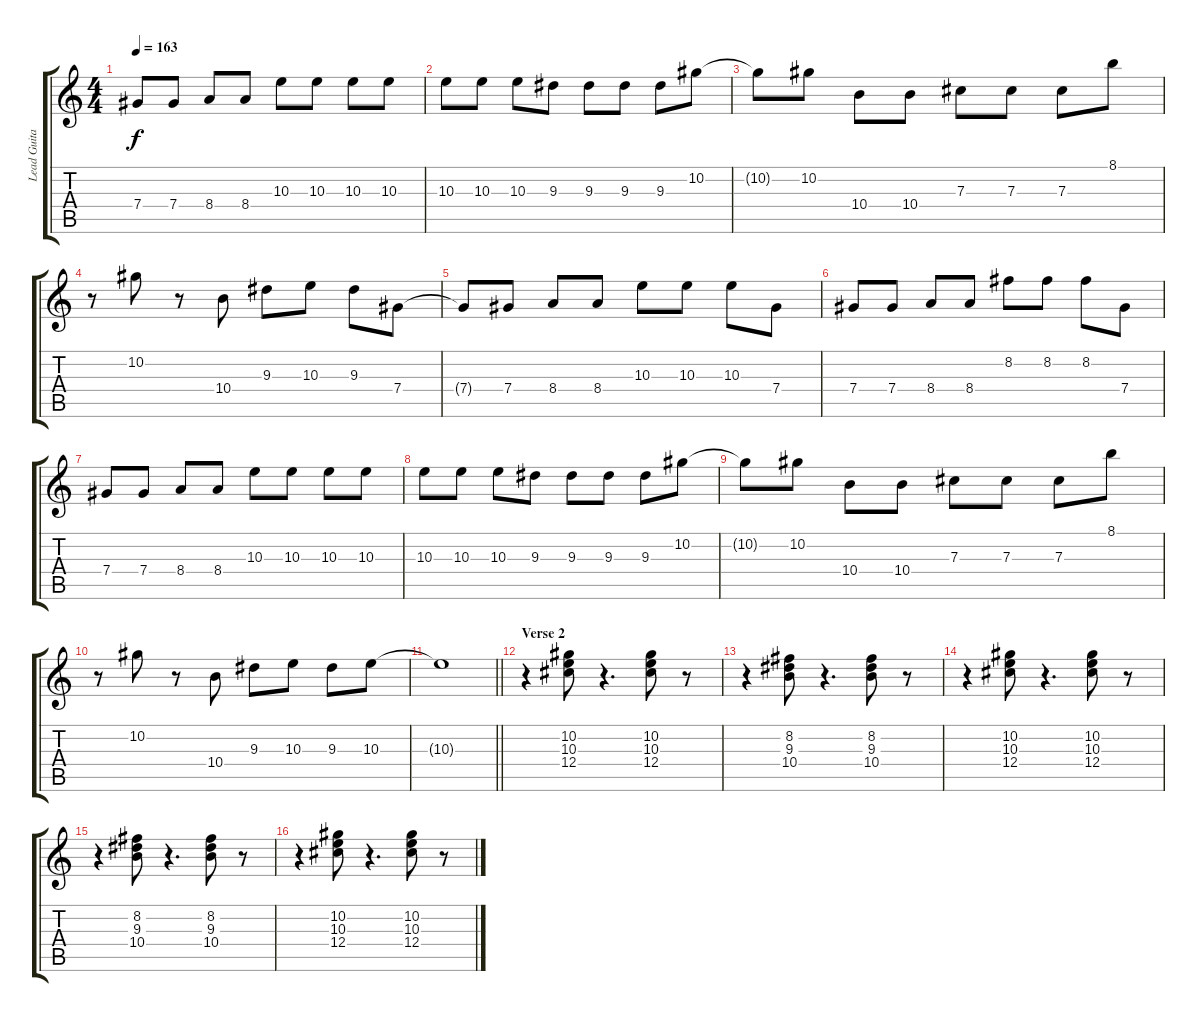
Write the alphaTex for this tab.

\track ("Lead Guitar" "Lead Guita") {instrument overdrivenguitar}
\staff {score tabs}
\tuning (Eb4 Bb3 Gb3 Db3 Ab2 Eb2) {hide}
\ts (4 4)
\tempo 163
\clef g2
\ks c
7.4.8{dy f} 7.4.8 8.4.8 8.4.8 10.3.8 10.3.8 10.3.8 10.3.8 |
10.3.8 10.3.8 10.3.8 9.3.8 9.3.8 9.3.8 9.3.8 10.2.8 |
10.2{t}.8 10.2.8 10.4.8 10.4.8 7.3.8 7.3.8 7.3.8 8.1.8 |
r.8 10.2.8 r.8 10.4.8 9.3.8 10.3.8 9.3.8 7.4.8 |
7.4{t}.8 7.4.8 8.4.8 8.4.8 10.3.8 10.3.8 10.3.8 7.4.8 |
7.4.8 7.4.8 8.4.8 8.4.8 8.2.8 8.2.8 8.2.8 7.4.8 |
7.4.8 7.4.8 8.4.8 8.4.8 10.3.8 10.3.8 10.3.8 10.3.8 |
10.3.8 10.3.8 10.3.8 9.3.8 9.3.8 9.3.8 9.3.8 10.2.8 |
10.2{t}.8 10.2.8 10.4.8 10.4.8 7.3.8 7.3.8 7.3.8 8.1.8 |
r.8 10.2.8 r.8 10.4.8 9.3.8 10.3.8 9.3.8 10.3.8 |
\barLineRight lightlight
10.3{t}.1 |
\section ("" "Verse 2")
r.4 (10.2 10.3 12.4).8 r.4{d} (10.2 10.3 12.4).8 r.8 |
r.4 (8.2 9.3 10.4).8 r.4{d} (8.2 9.3 10.4).8 r.8 |
r.4 (10.2 10.3 12.4).8 r.4{d} (10.2 10.3 12.4).8 r.8 |
r.4 (8.2 9.3 10.4).8 r.4{d} (8.2 9.3 10.4).8 r.8 |
r.4 (10.2 10.3 12.4).8 r.4{d} (10.2 10.3 12.4).8 r.8
